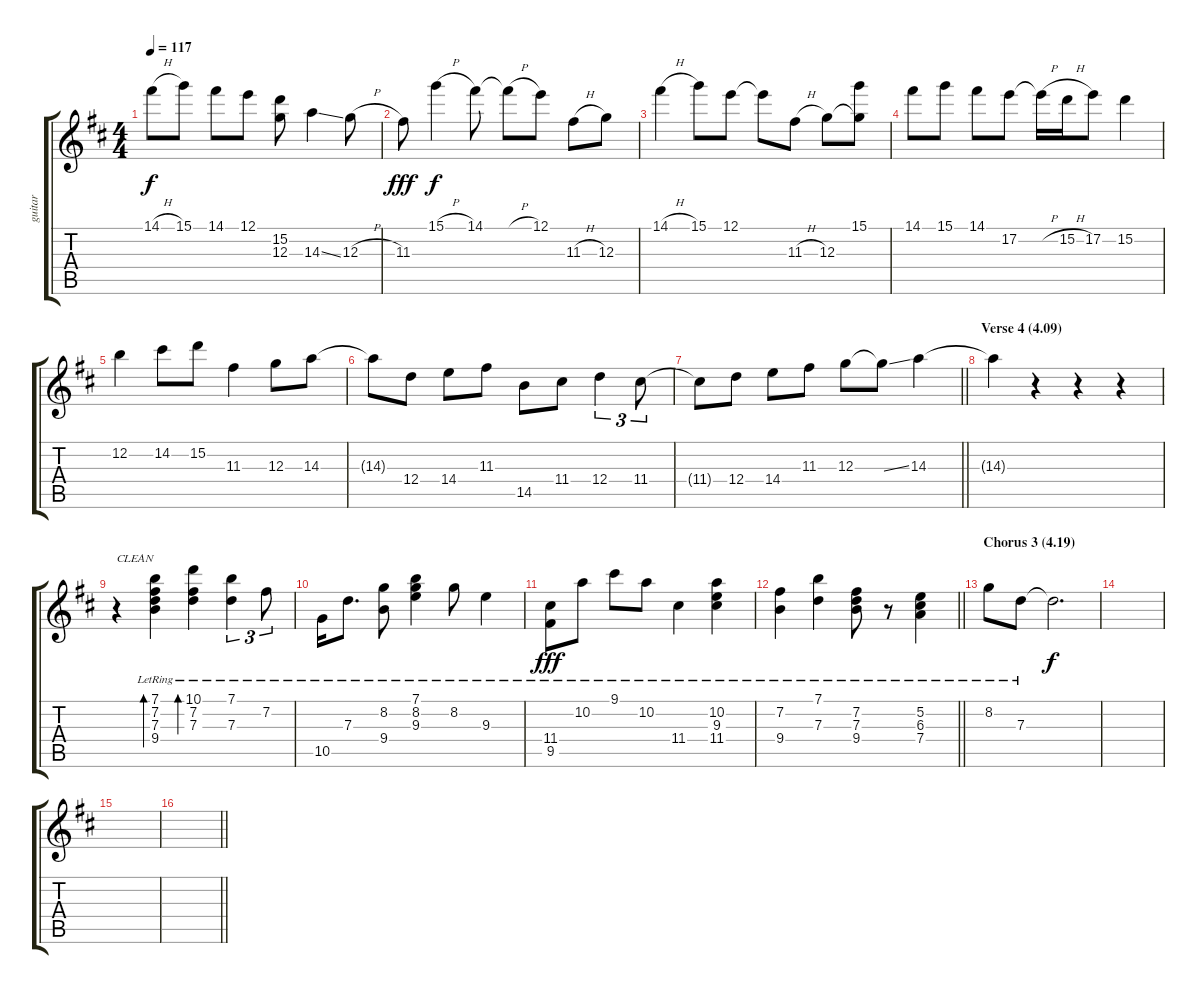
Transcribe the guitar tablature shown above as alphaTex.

\track ("guitar" "guitar") {instrument electricguitarjazz}
\staff {score tabs}
\tuning (E4 B3 G3 D3 A2 E2) {hide}
\ts (4 4)
\tempo 117
\clef g2
\ks d
14.1{h}.8{dy f} 15.1.8 14.1.8 12.1.8 (15.2 12.3).8 14.3{ss}.4 12.3{h}.8 |
11.3.8{dy fff} 15.1{h}.4{dy f} 14.1.8 14.1{h t}.8 12.1.8 11.3{h}.8 12.3.8 |
14.1{h}.4 15.1.8 12.1.8 12.1{t}.8 11.3{h}.8 12.3.8 (15.1 12.3{t}).8 |
14.1.8 15.1.8 14.1.8 17.2.8 17.2{h t}.16 15.2{h}.16 17.2.8 15.2.4 |
12.2.4 14.2.8 15.2.8 11.3.4 12.3.8 14.3.8 |
14.3{t}.8 12.4.8 14.4.8 11.3.8 14.5.8 11.4.8 12.4.4{tu (3 2)} 11.4.8{tu (3 2)} |
\barLineRight lightlight
11.4{t}.8 12.4.8 14.4.8 11.3.8 12.3.8 12.3{ss t}.8 14.3.4 |
\section ("" "Verse 4 (4.09)")
14.3{t}.4 r.4 r.4 r.4 |
r.4{txt "CLEAN" instrument electricguitarjazz} (7.1{lr} 7.2{lr} 7.3{lr} 9.4{lr}).4{bd 60} (10.1{lr} 7.2{lr} 7.3{lr}).4{bd 60} (7.1{lr} 7.3{lr}).4{tu (3 2)} 7.2{lr}.8{tu (3 2)} |
10.5{lr}.16 7.3{lr}.8{d} (8.2{lr} 9.4{lr}).8 (7.1{lr} 8.2{lr} 9.3{lr}).4 8.2{lr}.8 9.3{lr}.4 |
(11.4{lr} 9.5{lr}).8{dy fff} 10.2{lr}.8 9.1{lr}.8 10.2{lr}.8 11.4{lr}.4 (10.2{lr} 9.3{lr} 11.4{lr}).4 |
\barLineRight lightlight
(7.2{lr} 9.4{lr}).4 (7.1{lr} 7.3{lr}).4 (7.2{lr} 7.3{lr} 9.4{lr}).8 r.8 (5.2{lr} 6.3{lr} 7.4{lr}).4 |
\section ("" "Chorus 3 (4.19)")
8.2{lr}.8 7.3{lr}.8 7.3{t}.2{d dy f} |
|
|
\barLineRight lightlight
